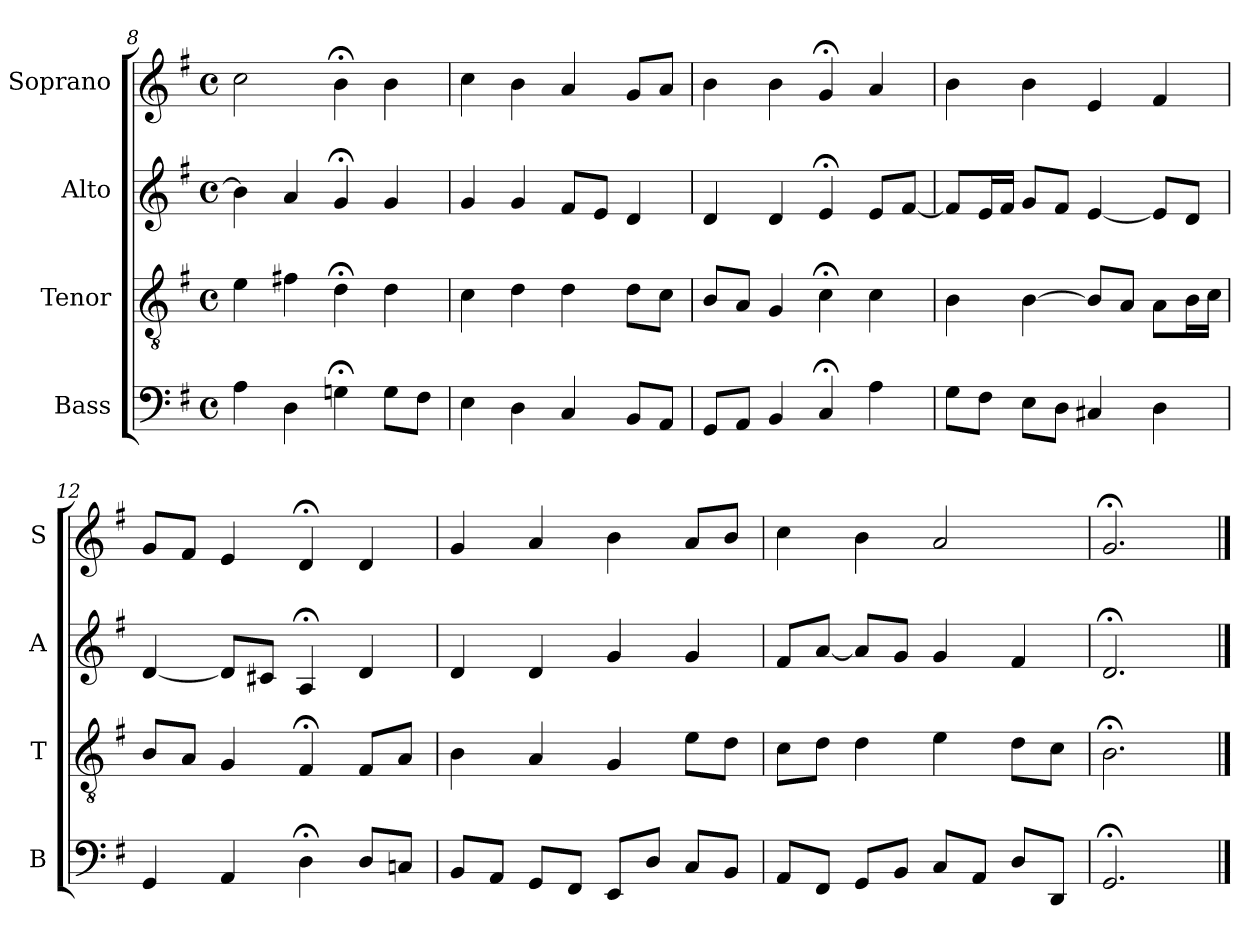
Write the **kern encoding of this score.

**kern	**kern	**kern	**kern
*part4	*part3	*part2	*part1
*staff4	*staff3	*staff2	*staff1
*I"Bass	*I"Tenor	*I"Alto	*I"Soprano
*I'B	*I'T	*I'A	*I'S
*clefF4	*clefGv2	*clefG2	*clefG2
*k[f#]	*k[f#]	*k[f#]	*k[f#]
*G:	*G:	*G:	*G:
*M4/4	*M4/4	*M4/4	*M4/4
*met(c)	*met(c)	*met(c)	*met(c)
=8	=8	=8	=8
4A	4e	4b]	2cc
4D	4f#X	4a	.
4Gn;<	4d;<	4g;<	4b;<
8GL	4d	4g	4b
8F#J	.	.	.
=9	=9	=9	=9
4E	4c	4g	4cc
4D	4d	4g	4b
4C	4d	8f#L	4a
.	.	8eJ	.
8BBL	8dL	4d	8gL
8AAJ	8cJ	.	8aJ
=10	=10	=10	=10
8GGL	8BL	4d	4b
8AAJ	8AJ	.	.
4BBi	4Gi	4d	4b
4C;<i	4c;<i	4e;<	4g;<
4A	4c	8eL	4a
.	.	[8f#J	.
=11	=11	=11	=11
8GL	4B	8f#L]	4b
8F#J	.	16eL	.
.	.	16f#JJ	.
8EL	[4B	8gL	4b
8DJ	.	8f#J	.
4C#X	8BL]	[4e	4e
.	8AJ	.	.
4D	8AL	8eL]	4f#
.	16BL	8dJ	.
.	16cJJ	.	.
=12	=12	=12	=12
4GG	8BL	[4d	8gL
.	8AJ	.	8f#J
4AA	4G	8dL]	4e
.	.	8c#XJ	.
4D;<	4F#;<	4A;<	4d;<
8DL	8F#L	4d	4d
8CnJ	8AJ	.	.
=13	=13	=13	=13
8BBL	4B	4d	4g
8AAJ	.	.	.
8GGL	4A	4d	4a
8FF#J	.	.	.
8EEL	4G	4g	4b
8DJ	.	.	.
8CL	8eL	4g	8aL
8BBJ	8dJ	.	8bJ
=14	=14	=14	=14
8AAL	8cL	8f#L	4cc
8FF#J	8dJ	[8aJ	.
8GGL	4d	8aL]	4b
8BBJ	.	8gJ	.
8CL	4e	4g	2a
8AAJ	.	.	.
8DL	8dL	4f#	.
8DDJ	8cJ	.	.
=15	=15	=15	=15
2.GG;<	2.B;<	2.d;<	2.g;<
==	==	==	==
*-	*-	*-	*-
